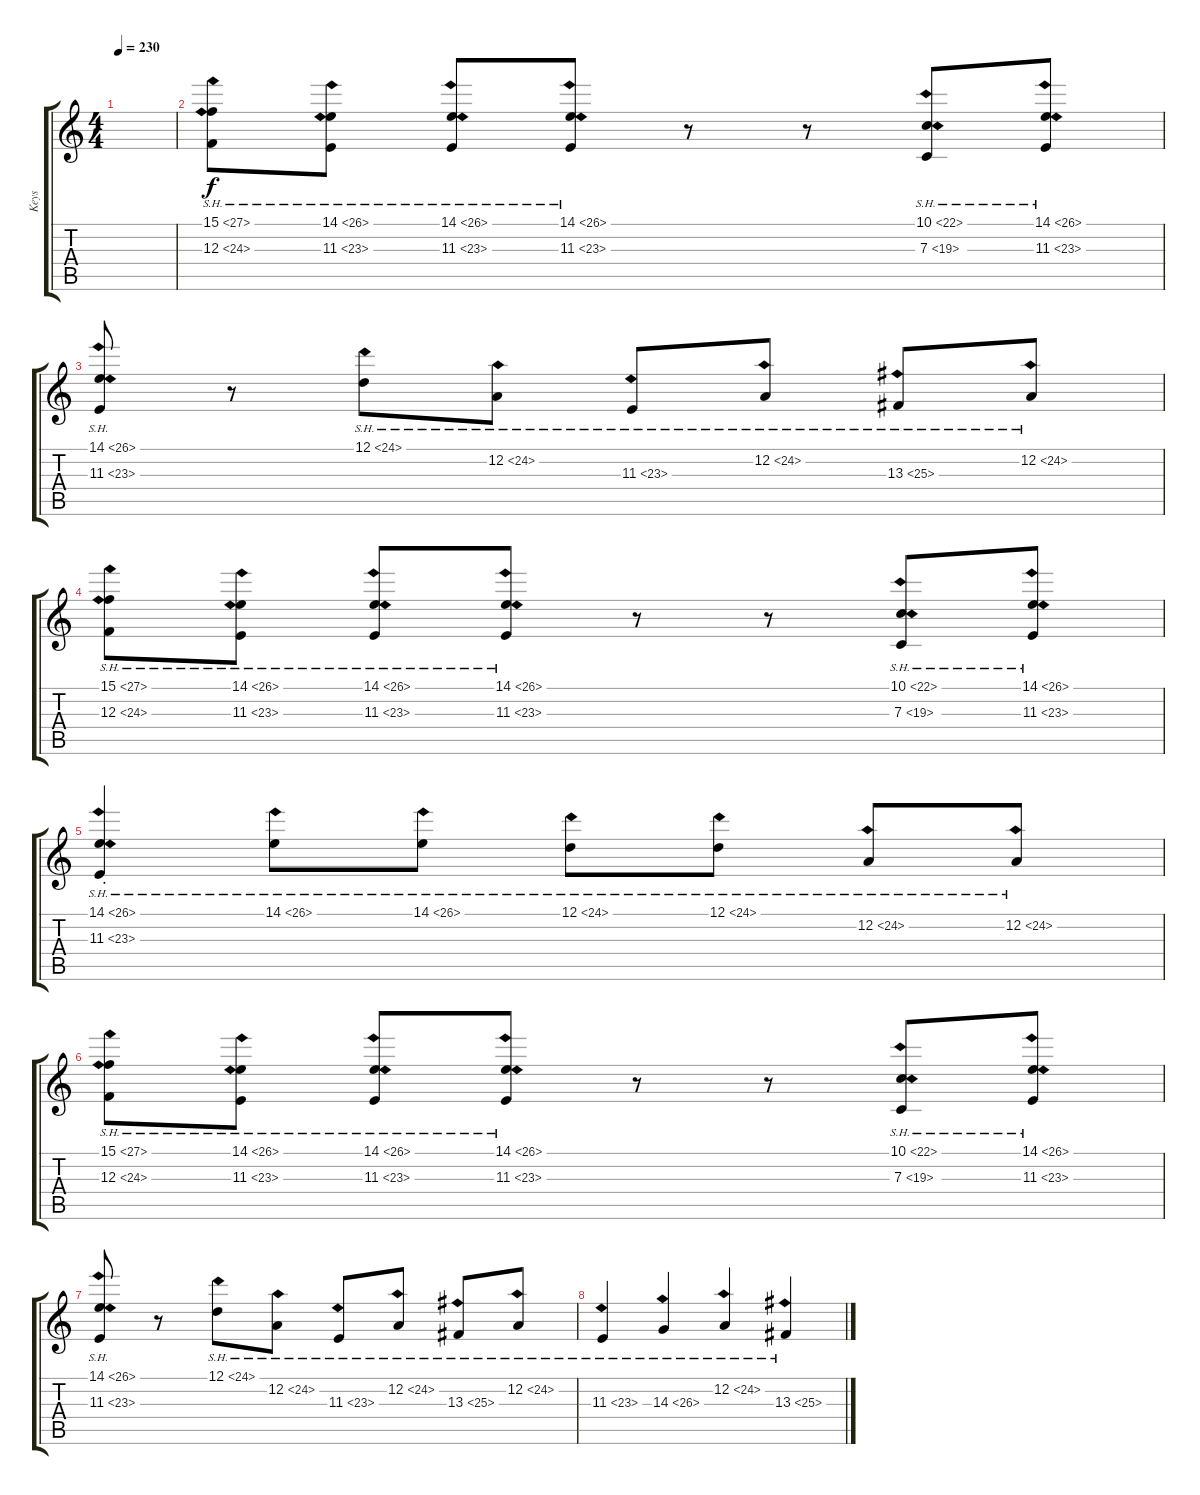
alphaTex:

\track ("Keys" "Keys") {instrument stringensemble1}
\staff {score tabs}
\tuning (D4 A3 F3 C3 G2 C2) {hide}
\ts (4 4)
\tempo 230
\clef g2
\ks c
|
(15.1{sh 12} 12.3{sh 12}).8 (14.1{sh 12} 11.3{sh 12}).8 (14.1{sh 12} 11.3{sh 12}).8 (14.1{sh 12} 11.3{sh 12}).8 r.8 r.8 (10.1{sh 12} 7.3{sh 12}).8 (14.1{sh 12} 11.3{sh 12}).8 |
(14.1{sh 12} 11.3{sh 12}).8 r.8 12.1{sh 12}.8 12.2{sh 12}.8 11.3{sh 12}.8 12.2{sh 12}.8 13.3{sh 12}.8 12.2{sh 12}.8 |
(15.1{sh 12} 12.3{sh 12}).8 (14.1{sh 12} 11.3{sh 12}).8 (14.1{sh 12} 11.3{sh 12}).8 (14.1{sh 12} 11.3{sh 12}).8 r.8 r.8 (10.1{sh 12} 7.3{sh 12}).8 (14.1{sh 12} 11.3{sh 12}).8 |
(14.1{sh 12 st} 11.3{sh 12 st}).4 14.1{sh 12}.8 14.1{sh 12}.8 12.1{sh 12}.8 12.1{sh 12}.8 12.2{sh 12}.8 12.2{sh 12}.8 |
(15.1{sh 12} 12.3{sh 12}).8 (14.1{sh 12} 11.3{sh 12}).8 (14.1{sh 12} 11.3{sh 12}).8 (14.1{sh 12} 11.3{sh 12}).8 r.8 r.8 (10.1{sh 12} 7.3{sh 12}).8 (14.1{sh 12} 11.3{sh 12}).8 |
(14.1{sh 12} 11.3{sh 12}).8 r.8 12.1{sh 12}.8 12.2{sh 12}.8 11.3{sh 12}.8 12.2{sh 12}.8 13.3{sh 12}.8 12.2{sh 12}.8 |
11.3{sh 12}.4 14.3{sh 12}.4 12.2{sh 12}.4 13.3{sh 12}.4
